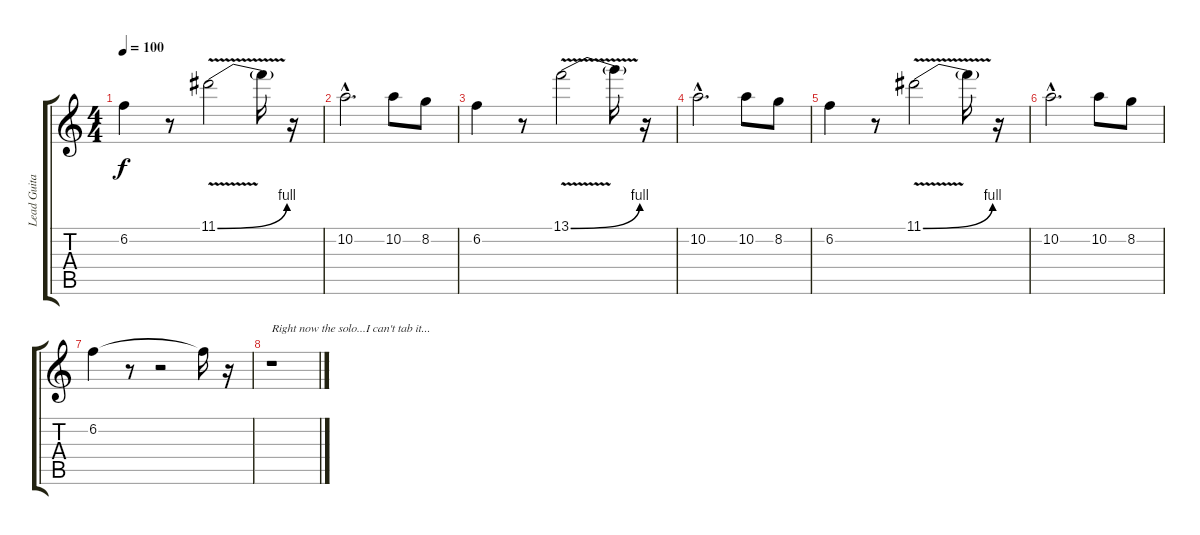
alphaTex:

\track ("Lead Guitar" "Lead Guita") {instrument overdrivenguitar}
\staff {score tabs}
\tuning (E4 B3 G3 D3 A2 E2) {hide}
\ts (4 4)
\tempo 100
\clef g2
\ks c
6.2.4{dy f} r.8 11.1{be (bend 0 0 60 4) v}.2 11.1{t}.16 r.16 |
10.2{hac}.2{d} 10.2.8 8.2.8 |
6.2.4 r.8 13.1{be (bend 0 0 60 4) v}.2 13.1{t}.16 r.16 |
10.2{hac}.2{d} 10.2.8 8.2.8 |
6.2.4 r.8 11.1{be (bend 0 0 60 4) v}.2 11.1{t}.16 r.16 |
10.2{hac}.2{d} 10.2.8 8.2.8 |
6.2.4 r.8 r.2 6.2{t}.16 r.16 |
r.1{txt "Right now the solo...I can't tab it..."}
